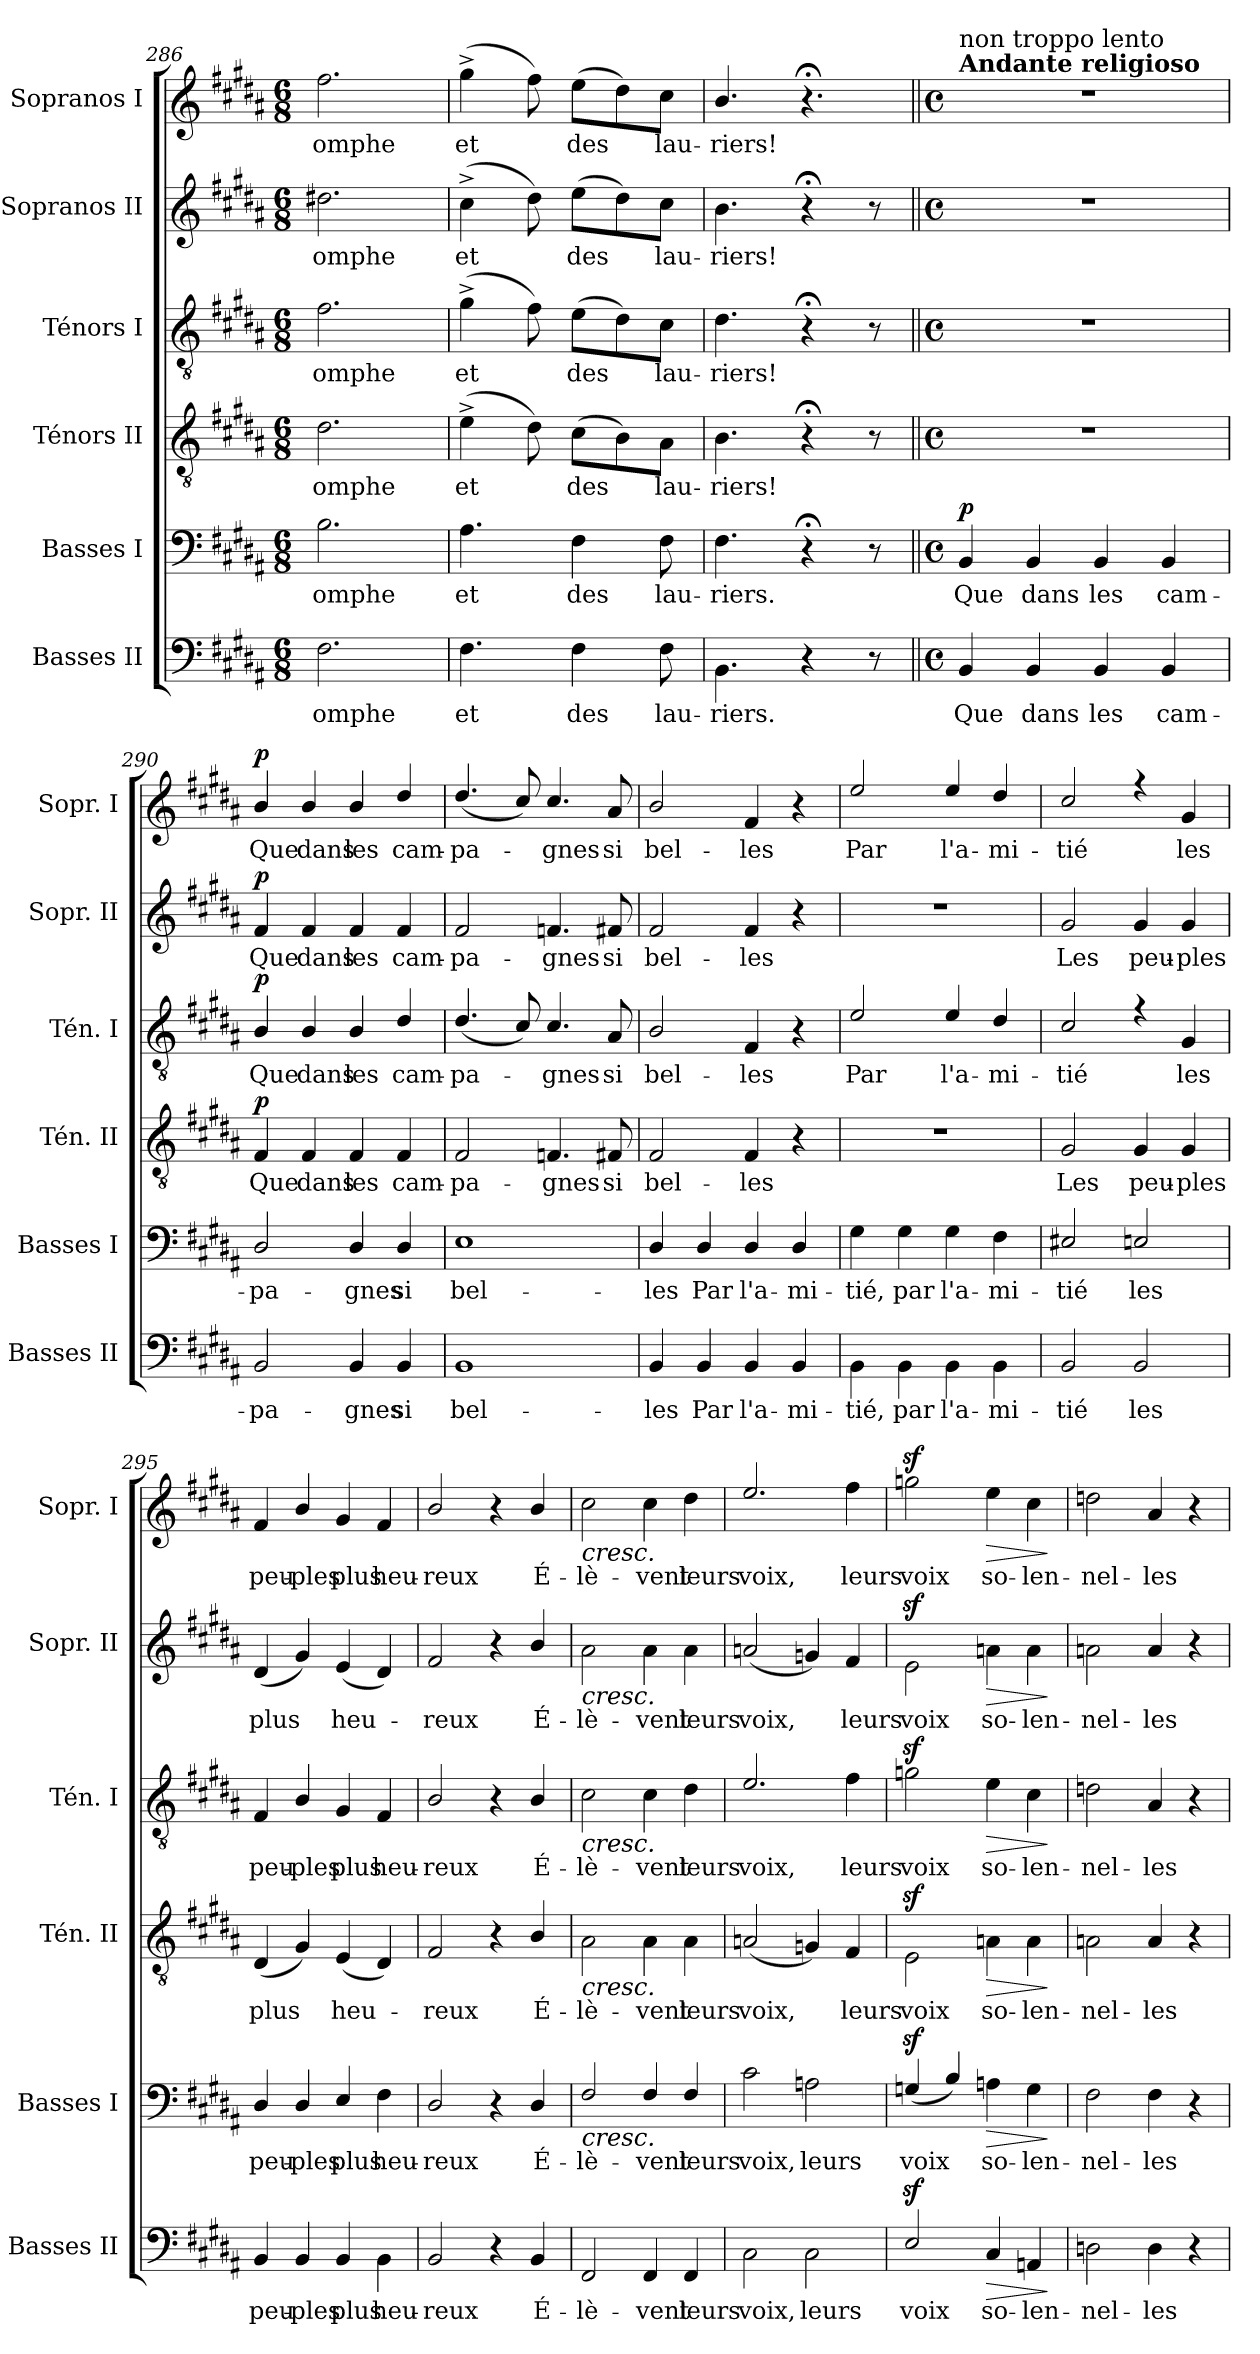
**kern	**text	**dynam	**kern	**text	**dynam	**kern	**text	**dynam	**kern	**text	**dynam	**kern	**text	**dynam	**kern	**text	**dynam
*part6	*part6	*part6	*part5	*part5	*part5	*part4	*part4	*part4	*part3	*part3	*part3	*part2	*part2	*part2	*part1	*part1	*part1
*staff6	*staff6	*staff6	*staff5	*staff5	*staff5	*staff4	*staff4	*staff4	*staff3	*staff3	*staff3	*staff2	*staff2	*staff2	*staff1	*staff1	*staff1
*I"Basses II	*	*	*I"Basses I	*	*	*I"Ténors II	*	*	*I"Ténors I	*	*	*I"Sopranos II	*	*	*I"Sopranos I	*	*
*I'Basses II	*	*	*I'Basses I	*	*	*I'Tén. II	*	*	*I'Tén. I	*	*	*I'Sopr. II	*	*	*I'Sopr. I	*	*
*clefF4	*	*	*clefF4	*	*	*clefGv2	*	*	*clefGv2	*	*	*clefG2	*	*	*clefG2	*	*
*k[f#c#g#d#a#]	*	*	*k[f#c#g#d#a#]	*	*	*k[f#c#g#d#a#]	*	*	*k[f#c#g#d#a#]	*	*	*k[f#c#g#d#a#]	*	*	*k[f#c#g#d#a#]	*	*
*M6/8	*	*	*M6/8	*	*	*M6/8	*	*	*M6/8	*	*	*M6/8	*	*	*M6/8	*	*
=286	=286	=286	=286	=286	=286	=286	=286	=286	=286	=286	=286	=286	=286	=286	=286	=286	=286
!	!LO:LY:b	!	!	!LO:LY:b	!	!	!LO:LY:b	!	!	!LO:LY:b	!	!	!LO:LY:b	!	!	!LO:LY:b	!
2.F#\	-omphe	.	2.B\	-omphe	.	2.d#\	-omphe	.	2.f#\	-omphe	.	2.dd#X\	-omphe	.	2.ff#\	-omphe	.
=287	=287	=287	=287	=287	=287	=287	=287	=287	=287	=287	=287	=287	=287	=287	=287	=287	=287
!	!LO:LY:b	!	!	!LO:LY:b	!	!	!LO:LY:b	!	!	!LO:LY:b	!	!	!LO:LY:b	!	!	!LO:LY:b	!
4.F#\	et	.	4.A#\	et	.	(>4e^\	et	.	(>4g#^\	et	.	(>4cc#^\	et	.	(>4gg#^\	et	.
.	.	.	.	.	.	8d#\)	.	.	8f#\)	.	.	8dd#\)	.	.	8ff#\)	.	.
!	!LO:LY:b	!	!	!LO:LY:b	!	!	!LO:LY:b	!	!	!LO:LY:b	!	!	!LO:LY:b	!	!	!LO:LY:b	!
4F#\	des	.	4F#\	des	.	(>8c#\L	des	.	(>8e\L	des	.	(<8ee\L	des	.	(<8ee\L	des	.
.	.	.	.	.	.	8B\)	.	.	8d#\)	.	.	8dd#\)	.	.	8dd#\)	.	.
!	!LO:LY:b	!	!	!LO:LY:b	!	!	!LO:LY:b	!	!	!LO:LY:b	!	!	!LO:LY:b	!	!	!LO:LY:b	!
8F#\	lau-	.	8F#\	lau-	.	8A#\J	lau-	.	8c#\J	lau-	.	8cc#\J	lau-	.	8cc#\J	lau-	.
=288	=288	=288	=288	=288	=288	=288	=288	=288	=288	=288	=288	=288	=288	=288	=288	=288	=288
!	!LO:LY:b	!	!	!LO:LY:b	!	!	!LO:LY:b	!	!	!LO:LY:b	!	!	!LO:LY:b	!	!	!LO:LY:b	!
4.BB\	-riers.	.	4.F#\	-riers.	.	4.B\	-riers!	.	4.d#\	-riers!	.	4.b\	-riers!	.	4.b/	-riers!	.
4r	.	.	4r;<	.	.	4r;<	.	.	4r;<	.	.	4r;<	.	.	4.r;<	.	.
8r	.	.	8r	.	.	8r	.	.	8r	.	.	8r	.	.	.	.	.
!!LO:PB:g=z
=289||	=289||	=289||	=289||	=289||	=289||	=289||	=289||	=289||	=289||	=289||	=289||	=289||	=289||	=289||	=289||	=289||	=289||
!!LO:REH:place=s1:a:B:fs=14:t=V
*M4/4	*	*	*M4/4	*	*	*M4/4	*	*	*M4/4	*	*	*M4/4	*	*	*M4/4	*	*
*met(c)	*	*	*met(c)	*	*	*met(c)	*	*	*met(c)	*	*	*met(c)	*	*	*met(c)	*	*
!	!	!	!	!	!	!	!	!	!	!	!	!	!	!	!LO:TX:a:B:t=Andante religioso	!	!
!	!	!	!	!	!	!	!	!	!	!	!	!	!	!	!LO:TX:a:t=non troppo lento	!	!
!	!LO:LY:b	!	!	!LO:LY:b	!LO:DY:a	!	!	!	!	!	!	!	!	!	!	!	!
4BB/	Que	.	4BB/	Que	p	1r	.	.	1r	.	.	1r	.	.	1r	.	.
!	!LO:LY:b	!	!	!LO:LY:b	!	!	!	!	!	!	!	!	!	!	!	!	!
4BB/	dans	.	4BB/	dans	.	.	.	.	.	.	.	.	.	.	.	.	.
!	!LO:LY:b	!	!	!LO:LY:b	!	!	!	!	!	!	!	!	!	!	!	!	!
4BB/	les	.	4BB/	les	.	.	.	.	.	.	.	.	.	.	.	.	.
!	!LO:LY:b	!	!	!LO:LY:b	!	!	!	!	!	!	!	!	!	!	!	!	!
4BB/	cam-	.	4BB/	cam-	.	.	.	.	.	.	.	.	.	.	.	.	.
=290	=290	=290	=290	=290	=290	=290	=290	=290	=290	=290	=290	=290	=290	=290	=290	=290	=290
!	!LO:LY:b	!	!	!LO:LY:b	!	!	!LO:LY:b	!LO:DY:a	!	!LO:LY:b	!LO:DY:a	!	!LO:LY:b	!LO:DY:a	!	!LO:LY:b	!LO:DY:a
2BB/	-pa-	.	2D#/	-pa-	.	4F#/	Que	p	4B/	Que	p	4f#/	Que	p	4b/	Que	p
!	!	!	!	!	!	!	!LO:LY:b	!	!	!LO:LY:b	!	!	!LO:LY:b	!	!	!LO:LY:b	!
.	.	.	.	.	.	4F#/	dans	.	4B/	dans	.	4f#/	dans	.	4b/	dans	.
!	!LO:LY:b	!	!	!LO:LY:b	!	!	!LO:LY:b	!	!	!LO:LY:b	!	!	!LO:LY:b	!	!	!LO:LY:b	!
4BB/	-gnes	.	4D#/	-gnes	.	4F#/	les	.	4B/	les	.	4f#/	les	.	4b/	les	.
!	!LO:LY:b	!	!	!LO:LY:b	!	!	!LO:LY:b	!	!	!LO:LY:b	!	!	!LO:LY:b	!	!	!LO:LY:b	!
4BB/	si	.	4D#/	si	.	4F#/	cam-	.	4d#/	cam-	.	4f#/	cam-	.	4dd#/	cam-	.
=291	=291	=291	=291	=291	=291	=291	=291	=291	=291	=291	=291	=291	=291	=291	=291	=291	=291
!	!LO:LY:b	!	!	!LO:LY:b	!	!	!LO:LY:b	!	!	!LO:LY:b	!	!	!LO:LY:b	!	!	!LO:LY:b	!
1BB	bel-	.	1E	bel-	.	2F#/	-pa-	.	(<4.d#/	-pa-	.	2f#/	-pa-	.	(<4.dd#/	-pa-	.
.	.	.	.	.	.	.	.	.	8c#/)	.	.	.	.	.	8cc#/)	.	.
!	!	!	!	!	!	!	!LO:LY:b	!	!	!LO:LY:b	!	!	!LO:LY:b	!	!	!LO:LY:b	!
.	.	.	.	.	.	4.Fn/	-gnes	.	4.c#/	-gnes	.	4.fn/	-gnes	.	4.cc#/	-gnes	.
!	!	!	!	!	!	!	!LO:LY:b	!	!	!LO:LY:b	!	!	!LO:LY:b	!	!	!LO:LY:b	!
.	.	.	.	.	.	8F#X/	si	.	8A#/	si	.	8f#X/	si	.	8a#/	si	.
=292	=292	=292	=292	=292	=292	=292	=292	=292	=292	=292	=292	=292	=292	=292	=292	=292	=292
!	!LO:LY:b	!	!	!LO:LY:b	!	!	!LO:LY:b	!	!	!LO:LY:b	!	!	!LO:LY:b	!	!	!LO:LY:b	!
4BB/	-les	.	4D#/	-les	.	2F#/	bel-	.	2B/	bel-	.	2f#/	bel-	.	2b/	bel-	.
!	!LO:LY:b	!	!	!LO:LY:b	!	!	!	!	!	!	!	!	!	!	!	!	!
4BB/	Par	.	4D#/	Par	.	.	.	.	.	.	.	.	.	.	.	.	.
!	!LO:LY:b	!	!	!LO:LY:b	!	!	!LO:LY:b	!	!	!LO:LY:b	!	!	!LO:LY:b	!	!	!LO:LY:b	!
4BB/	l'a-	.	4D#/	l'a-	.	4F#/	-les	.	4F#/	-les	.	4f#/	-les	.	4f#/	-les	.
!	!LO:LY:b	!	!	!LO:LY:b	!	!	!	!	!	!	!	!	!	!	!	!	!
4BB/	-mi-	.	4D#/	-mi-	.	4r	.	.	4r	.	.	4r	.	.	4r	.	.
!!LO:PB:g=z
=293	=293	=293	=293	=293	=293	=293	=293	=293	=293	=293	=293	=293	=293	=293	=293	=293	=293
!	!LO:LY:b	!	!	!LO:LY:b	!	!	!	!	!	!LO:LY:b	!	!	!	!	!	!LO:LY:b	!
4BB\	-tié,	.	4G#\	-tié,	.	1r	.	.	2e/	Par	.	1r	.	.	2ee/	Par	.
!	!LO:LY:b	!	!	!LO:LY:b	!	!	!	!	!	!	!	!	!	!	!	!	!
4BB\	par	.	4G#\	par	.	.	.	.	.	.	.	.	.	.	.	.	.
!	!LO:LY:b	!	!	!LO:LY:b	!	!	!	!	!	!LO:LY:b	!	!	!	!	!	!LO:LY:b	!
4BB\	l'a-	.	4G#\	l'a-	.	.	.	.	4e/	l'a-	.	.	.	.	4ee/	l'a-	.
!	!LO:LY:b	!	!	!LO:LY:b	!	!	!	!	!	!LO:LY:b	!	!	!	!	!	!LO:LY:b	!
4BB\	-mi-	.	4F#\	-mi-	.	.	.	.	4d#/	-mi-	.	.	.	.	4dd#/	-mi-	.
=294	=294	=294	=294	=294	=294	=294	=294	=294	=294	=294	=294	=294	=294	=294	=294	=294	=294
!	!LO:LY:b	!	!	!LO:LY:b	!	!	!LO:LY:b	!	!	!LO:LY:b	!	!	!LO:LY:b	!	!	!LO:LY:b	!
2BB/	-tié	.	2E#X/	-tié	.	2G#/	-Les	.	2c#/	-tié	.	2g#/	-Les	.	2cc#/	-tié	.
!	!LO:LY:b	!	!	!LO:LY:b	!	!	!LO:LY:b	!	!	!	!	!	!LO:LY:b	!	!	!	!
2BB/	les	.	2En/	les	.	4G#/	peu-	.	4rf	.	.	4g#/	peu-	.	4rff	.	.
!	!	!	!	!	!	!	!LO:LY:b	!	!	!LO:LY:b	!	!	!LO:LY:b	!	!	!LO:LY:b	!
.	.	.	.	.	.	4G#/	-ples	.	4G#/	les	.	4g#/	-ples	.	4g#/	les	.
=295	=295	=295	=295	=295	=295	=295	=295	=295	=295	=295	=295	=295	=295	=295	=295	=295	=295
!	!LO:LY:b	!	!	!LO:LY:b	!	!	!LO:LY:b	!	!	!LO:LY:b	!	!	!LO:LY:b	!	!	!LO:LY:b	!
4BB/	peu-	.	4D#/	peu-	.	(<4D#/	plus	.	4F#/	peu-	.	(<4d#/	plus	.	4f#/	peu-	.
!	!LO:LY:b	!	!	!LO:LY:b	!	!	!	!	!	!LO:LY:b	!	!	!	!	!	!LO:LY:b	!
4BB/	-ples	.	4D#/	-ples	.	4G#/)	.	.	4B/	-ples	.	4g#/)	.	.	4b/	-ples	.
!	!LO:LY:b	!	!	!LO:LY:b	!	!	!LO:LY:b	!	!	!LO:LY:b	!	!	!LO:LY:b	!	!	!LO:LY:b	!
4BB/	plus	.	4E/	plus	.	(<4E/	heu-	.	4G#/	plus	.	(<4e/	heu-	.	4g#/	plus	.
!	!LO:LY:b	!	!	!LO:LY:b	!	!	!	!	!	!LO:LY:b	!	!	!	!	!	!LO:LY:b	!
4BB\	heu-	.	4F#\	heu-	.	4D#/)	.	.	4F#/	heu-	.	4d#/)	.	.	4f#/	heu-	.
=296	=296	=296	=296	=296	=296	=296	=296	=296	=296	=296	=296	=296	=296	=296	=296	=296	=296
!	!LO:LY:b	!	!	!LO:LY:b	!	!	!LO:LY:b	!	!	!LO:LY:b	!	!	!LO:LY:b	!	!	!LO:LY:b	!
2BB/	-reux	.	2D#/	-reux	.	2F#/	-reux	.	2B/	-reux	.	2f#/	-reux	.	2b/	-reux	.
4r	.	.	4r	.	.	4r	.	.	4r	.	.	4r	.	.	4r	.	.
!	!LO:LY:b	!	!	!LO:LY:b	!	!	!LO:LY:b	!	!	!LO:LY:b	!	!	!LO:LY:b	!	!	!LO:LY:b	!
4BB/	É-	.	4D#/	É-	.	4B/	É-	.	4B/	É-	.	4b/	É-	.	4b/	É-	.
=297	=297	=297	=297	=297	=297	=297	=297	=297	=297	=297	=297	=297	=297	=297	=297	=297	=297
!	!	!	!	!	!	!	!	!	!	!	!	!	!	!	!LO:TX:b:i:t=cresc.	!	!
!	!	!	!	!	!	!	!	!	!	!	!	!LO:TX:b:i:t=cresc.	!	!	!	!	!
!	!	!	!	!	!	!	!	!	!LO:TX:b:i:t=cresc.	!	!	!	!	!	!	!	!
!	!	!	!	!	!	!LO:TX:b:i:t=cresc.	!	!	!	!	!	!	!	!	!	!	!
!	!	!	!LO:TX:b:i:t=cresc.	!	!	!	!	!	!	!	!	!	!	!	!	!	!
!	!LO:LY:b	!	!	!LO:LY:b	!	!	!LO:LY:b	!	!	!LO:LY:b	!	!	!LO:LY:b	!	!	!LO:LY:b	!
2FF#/	-lè-	.	2F#/	-lè-	.	2A#\	-lè-	.	2c#\	-lè-	.	2a#\	-lè-	.	2cc#\	-lè-	.
!	!LO:LY:b	!	!	!LO:LY:b	!	!	!LO:LY:b	!	!	!LO:LY:b	!	!	!LO:LY:b	!	!	!LO:LY:b	!
4FF#/	-vent	.	4F#/	-vent	.	4A#\	-vent	.	4c#\	-vent	.	4a#\	-vent	.	4cc#\	-vent	.
!	!LO:LY:b	!	!	!LO:LY:b	!	!	!LO:LY:b	!	!	!LO:LY:b	!	!	!LO:LY:b	!	!	!LO:LY:b	!
4FF#/	leurs	.	4F#/	leurs	.	4A#\	leurs	.	4d#\	leurs	.	4a#\	leurs	.	4dd#\	leurs	.
!!LO:PB:g=z
=298	=298	=298	=298	=298	=298	=298	=298	=298	=298	=298	=298	=298	=298	=298	=298	=298	=298
!	!LO:LY:b	!	!	!LO:LY:b	!	!	!LO:LY:b	!	!	!LO:LY:b	!	!	!LO:LY:b	!	!	!LO:LY:b	!
2C#\	voix,	.	2c#\	voix,	.	(<2An/	voix,	.	2.e/	voix,	.	(<2an/	voix,	.	2.ee/	voix,	.
!	!LO:LY:b	!	!	!LO:LY:b	!	!	!	!	!	!	!	!	!	!	!	!	!
2C#\	leurs	.	2An\	leurs	.	4Gn/)	.	.	.	.	.	4gn/)	.	.	.	.	.
!	!	!	!	!	!	!	!LO:LY:b	!	!	!LO:LY:b	!	!	!LO:LY:b	!	!	!LO:LY:b	!
.	.	.	.	.	.	4F#/	leurs	.	4f#\	leurs	.	4f#/	leurs	.	4ff#\	leurs	.
=299	=299	=299	=299	=299	=299	=299	=299	=299	=299	=299	=299	=299	=299	=299	=299	=299	=299
!	!LO:LY:b	!	!	!LO:LY:b	!	!	!LO:LY:b	!	!	!LO:LY:b	!	!	!LO:LY:b	!	!	!LO:LY:b	!
2Ez>/	voix	.	(>4Gnz>/	voix	.	2Ez>\	voix	.	2gnz>\	voix	.	2ez>\	voix	.	2ggnz>\	voix	.
.	.	.	4B/)	.	.	.	.	.	.	.	.	.	.	.	.	.	.
!	!LO:LY:b	!LO:HP:b	!	!LO:LY:b	!LO:HP:b	!	!LO:LY:b	!LO:HP:b	!	!LO:LY:b	!LO:HP:b	!	!LO:LY:b	!LO:HP:b	!	!LO:LY:b	!LO:HP:b
4C#/	so-	>	4An\	so-	>	4An\	so-	>	4e\	so-	>	4an\	so-	>	4ee\	so-	>
!	!LO:LY:b	!	!	!LO:LY:b	!	!	!LO:LY:b	!	!	!LO:LY:b	!	!	!LO:LY:b	!	!	!LO:LY:b	!
4AAn/	-len-	.	4G\	-len-	.	4A\	-len-	.	4c#\	-len-	.	4a\	-len-	.	4cc#\	-len-	.
.	.	]	.	.	]	.	.	]	.	.	]	.	.	]	.	.	]
=300	=300	=300	=300	=300	=300	=300	=300	=300	=300	=300	=300	=300	=300	=300	=300	=300	=300
!	!LO:LY:b	!	!	!LO:LY:b	!	!	!LO:LY:b	!	!	!LO:LY:b	!	!	!LO:LY:b	!	!	!LO:LY:b	!
2Dn\	-nel-	.	2F#\	-nel-	.	2An\	-nel-	.	2dn\	-nel-	.	2an\	-nel-	.	2ddn\	-nel-	.
!	!LO:LY:b	!	!	!LO:LY:b	!	!	!LO:LY:b	!	!	!LO:LY:b	!	!	!LO:LY:b	!	!	!LO:LY:b	!
4D\	-les	.	4F#\	-les	.	4A/	-les	.	4A#/	-les	.	4a/	-les	.	4a#/	-les	.
4r	.	.	4r	.	.	4r	.	.	4r	.	.	4r	.	.	4r	.	.
=	=	=	=	=	=	=	=	=	=	=	=	=	=	=	=	=	=
*-	*-	*-	*-	*-	*-	*-	*-	*-	*-	*-	*-	*-	*-	*-	*-	*-	*-
